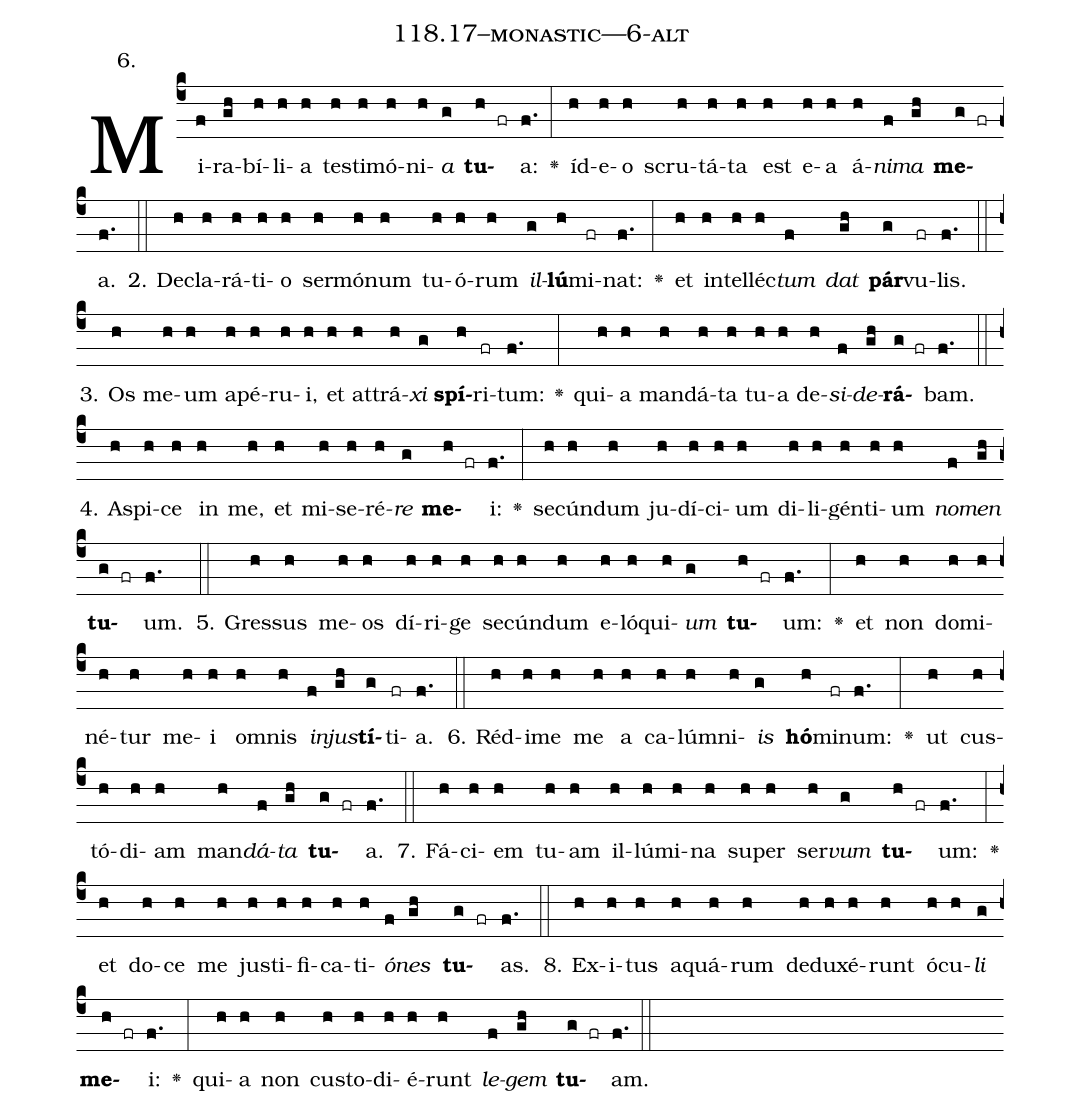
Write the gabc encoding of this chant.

name: 118.17--monastic---6-alt;
annotation: 6.;
%%
(c4)Mi(f)ra(gh)bí(h)li(h)a(h) tes(h)ti(h)mó(h)ni(h)<i>a</i>(g) <b>tu</b>(h fr)a:(f.) <v>\greheightstar</v>(:) íd(h)e(h)o(h) scru(h)tá(h)ta(h) est(h) e(h)a(h) á(h)<i>ni</i>(f)<i>ma</i>(gh) <b>me</b>(g fr)a.(f.) (::)
2. De(h)cla(h)rá(h)ti(h)o(h) ser(h)mó(h)num(h) tu(h)ó(h)rum(h) <i>il</i>(g)<b>lú</b>(h)mi(fr)nat:(f.) <v>\greheightstar</v>(:) et(h) in(h)tel(h)léc(h)<i>tum</i>(f) <i>dat</i>(gh) <b>pár</b>(g)vu(fr)lis.(f.) (::)
3. Os(h) me(h)um(h) a(h)pé(h)ru(h)i,(h) et(h) at(h)trá(h)<i>xi</i>(g) <b>spí</b>(h)ri(fr)tum:(f.) <v>\greheightstar</v>(:) qui(h)a(h) man(h)dá(h)ta(h) tu(h)a(h) de(h)<i>si</i>(f)<i>de</i>(gh)<b>rá</b>(g fr)bam.(f.) (::)
4. A(h)spi(h)ce(h) in(h) me,(h) et(h) mi(h)se(h)ré(h)<i>re</i>(g) <b>me</b>(h fr)i:(f.) <v>\greheightstar</v>(:) se(h)cún(h)dum(h) ju(h)dí(h)ci(h)um(h) di(h)li(h)gén(h)ti(h)um(h) <i>no</i>(f)<i>men</i>(gh) <b>tu</b>(g fr)um.(f.) (::)
5. Gres(h)sus(h) me(h)os(h) dí(h)ri(h)ge(h) se(h)cún(h)dum(h) e(h)ló(h)qui(h)<i>um</i>(g) <b>tu</b>(h fr)um:(f.) <v>\greheightstar</v>(:) et(h) non(h) do(h)mi(h)né(h)tur(h) me(h)i(h) om(h)nis(h) <i>in</i>(f)<i>jus</i>(gh)<b>tí</b>(g)ti(fr)a.(f.) (::)
6. Réd(h)i(h)me(h) me(h) a(h) ca(h)lúm(h)ni(h)<i>is</i>(g) <b>hó</b>(h)mi(fr)num:(f.) <v>\greheightstar</v>(:) ut(h) cus(h)tó(h)di(h)am(h) man(h)<i>dá</i>(f)<i>ta</i>(gh) <b>tu</b>(g fr)a.(f.) (::)
7. Fá(h)ci(h)em(h) tu(h)am(h) il(h)lú(h)mi(h)na(h) su(h)per(h) ser(h)<i>vum</i>(g) <b>tu</b>(h fr)um:(f.) <v>\greheightstar</v>(:) et(h) do(h)ce(h) me(h) jus(h)ti(h)fi(h)ca(h)ti(h)<i>ó</i>(f)<i>nes</i>(gh) <b>tu</b>(g fr)as.(f.) (::)
8. Ex(h)i(h)tus(h) a(h)quá(h)rum(h) de(h)du(h)xé(h)runt(h) ó(h)cu(h)<i>li</i>(g) <b>me</b>(h fr)i:(f.) <v>\greheightstar</v>(:) qui(h)a(h) non(h) cus(h)to(h)di(h)é(h)runt(h) <i>le</i>(f)<i>gem</i>(gh) <b>tu</b>(g fr)am.(f.) (::)
